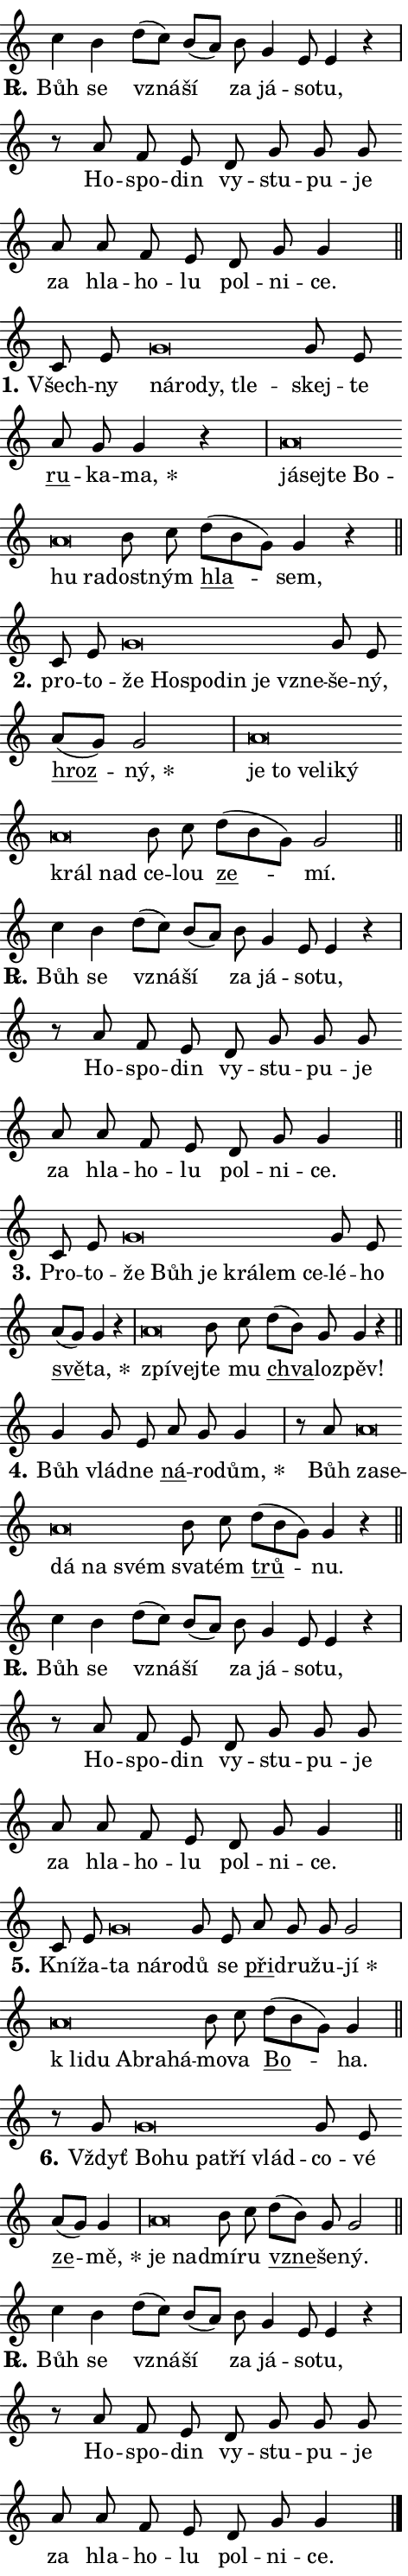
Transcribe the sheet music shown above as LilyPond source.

\version "2.24.0"
\header { tagline = "" }
\paper {
  indent = 0\cm
  top-margin = 0\cm
  right-margin = 0.13\cm % to fit lyric hyphens
  bottom-margin = 0\cm
  left-margin = 0\cm
  paper-width = 8\cm
  page-breaking = #ly:one-page-breaking
  system-system-spacing.basic-distance = #11
  score-system-spacing.basic-distance = #11
  ragged-last = ##f
}


%% Author: Thomas Morley
%% https://lists.gnu.org/archive/html/lilypond-user/2020-05/msg00002.html
#(define (line-position grob)
"Returns position of @var[grob} in current system:
   @code{'start}, if at first time-step
   @code{'end}, if at last time-step
   @code{'middle} otherwise
"
  (let* ((col (ly:item-get-column grob))
         (ln (ly:grob-object col 'left-neighbor))
         (rn (ly:grob-object col 'right-neighbor))
         (col-to-check-left (if (ly:grob? ln) ln col))
         (col-to-check-right (if (ly:grob? rn) rn col))
         (break-dir-left
           (and
             (ly:grob-property col-to-check-left 'non-musical #f)
             (ly:item-break-dir col-to-check-left)))
         (break-dir-right
           (and
             (ly:grob-property col-to-check-right 'non-musical #f)
             (ly:item-break-dir col-to-check-right))))
        (cond ((eqv? 1 break-dir-left) 'start)
              ((eqv? -1 break-dir-right) 'end)
              (else 'middle))))

#(define (tranparent-at-line-position vctor)
  (lambda (grob)
  "Relying on @code{line-position} select the relevant enry from @var{vctor}.
Used to determine transparency,"
    (case (line-position grob)
      ((end) (not (vector-ref vctor 0)))
      ((middle) (not (vector-ref vctor 1)))
      ((start) (not (vector-ref vctor 2))))))

noteHeadBreakVisibility =
#(define-music-function (break-visibility)(vector?)
"Makes @code{NoteHead}s transparent relying on @var{break-visibility}"
#{
  \override NoteHead.transparent =
    #(tranparent-at-line-position break-visibility)
#})

#(define delete-ledgers-for-transparent-note-heads
  (lambda (grob)
    "Reads whether a @code{NoteHead} is transparent.
If so this @code{NoteHead} is removed from @code{'note-heads} from
@var{grob}, which is supposed to be @code{LedgerLineSpanner}.
As a result ledgers are not printed for this @code{NoteHead}"
    (let* ((nhds-array (ly:grob-object grob 'note-heads))
           (nhds-list
             (if (ly:grob-array? nhds-array)
                 (ly:grob-array->list nhds-array)
                 '()))
           ;; Relies on the transparent-property being done before
           ;; Staff.LedgerLineSpanner.after-line-breaking is executed.
           ;; This is fragile ...
           (to-keep
             (remove
               (lambda (nhd)
                 (ly:grob-property nhd 'transparent #f))
               nhds-list)))
      ;; TODO find a better method to iterate over grob-arrays, similiar
      ;; to filter/remove etc for lists
      ;; For now rebuilt from scratch
      (set! (ly:grob-object grob 'note-heads)  '())
      (for-each
        (lambda (nhd)
          (ly:pointer-group-interface::add-grob grob 'note-heads nhd))
        to-keep))))

squashNotes = {
  \override NoteHead.X-extent = #'(-0.2 . 0.2)
  \override NoteHead.Y-extent = #'(-0.75 . 0)
  \override NoteHead.stencil =
    #(lambda (grob)
       (let ((pos (ly:grob-property grob 'staff-position)))
         (begin
           (if (< pos -7) (display "ERROR: Lower brevis then expected\n") (display ""))
           (if (<= pos -6) ly:text-interface::print ly:note-head::print))))
}
unSquashNotes = {
  \revert NoteHead.X-extent
  \revert NoteHead.Y-extent
  \revert NoteHead.stencil
}

hideNotes = \noteHeadBreakVisibility #begin-of-line-visible
unHideNotes = \noteHeadBreakVisibility #all-visible

% work-around for resetting accidentals
% https://lilypond.org/doc/v2.23/Documentation/notation/displaying-rhythms#unmetered-music
cadenzaMeasure = {
  \cadenzaOff
  \partial 1024 s1024
  \cadenzaOn
}

#(define-markup-command (accent layout props text) (markup?)
  "Underline accented syllable"
  (interpret-markup layout props
    #{\markup \override #'(offset . 4.3) \underline { #text }#}))

responsum = \markup \concat {
  "R" \hspace #-1.05 \path #0.1 #'((moveto 0 0.07) (lineto 0.9 0.8)) \hspace #0.05 "."
}

spaceSize = #0.6828661417322834 % exact space size for TeX Gyre Schola

\layout {
  \context {
    \Staff
    \remove "Time_signature_engraver"
    \override LedgerLineSpanner.after-line-breaking = #delete-ledgers-for-transparent-note-heads
  }
  \context {
    \Lyrics {
      \override LyricSpace.minimum-distance = \spaceSize
      \override LyricText.font-name = #"TeX Gyre Schola"
      \override LyricText.font-size = 1
      \override StanzaNumber.font-name = #"TeX Gyre Schola Bold"
      \override StanzaNumber.font-size = 1
    }
  }
  \context {
    \Score 
    \override NoteHead.text =
      #(lambda (grob) 
        (let ((pos (ly:grob-property grob 'staff-position)))
          #{\markup {
            \combine
              \halign #-0.55 \raise #(if (= pos -6) 0 0.5) \override #'(thickness . 2) \draw-line #'(3.2 . 0)
              \musicglyph "noteheads.sM1"
          }#}))
  }
}

% magnetic-lyrics.ily
%
%   written by
%     Jean Abou Samra <jean@abou-samra.fr>
%     Werner Lemberg <wl@gnu.org>
%
%   adapted by
%     Jiri Hon <jiri.hon@gmail.com>
%
% Version 2022-Apr-15

% https://www.mail-archive.com/lilypond-user@gnu.org/msg149350.html

#(define (Left_hyphen_pointer_engraver context)
   "Collect syllable-hyphen-syllable occurrences in lyrics and store
them in properties.  This engraver only looks to the left.  For
example, if the lyrics input is @code{foo -- bar}, it does the
following.

@itemize @bullet
@item
Set the @code{text} property of the @code{LyricHyphen} grob between
@q{foo} and @q{bar} to @code{foo}.

@item
Set the @code{left-hyphen} property of the @code{LyricText} grob with
text @q{foo} to the @code{LyricHyphen} grob between @q{foo} and
@q{bar}.
@end itemize

Use this auxiliary engraver in combination with the
@code{lyric-@/text::@/apply-@/magnetic-@/offset!} hook."
   (let ((hyphen #f)
         (text #f))
     (make-engraver
      (acknowledgers
       ((lyric-syllable-interface engraver grob source-engraver)
        (set! text grob)))
      (end-acknowledgers
       ((lyric-hyphen-interface engraver grob source-engraver)
        ;(when (not (grob::has-interface grob 'lyric-space-interface))
          (set! hyphen grob)));)
      ((stop-translation-timestep engraver)
       (when (and text hyphen)
         (ly:grob-set-object! text 'left-hyphen hyphen))
       (set! text #f)
       (set! hyphen #f)))))

#(define (lyric-text::apply-magnetic-offset! grob)
   "If the space between two syllables is less than the value in
property @code{LyricText@/.details@/.squash-threshold}, move the right
syllable to the left so that it gets concatenated with the left
syllable.

Use this function as a hook for
@code{LyricText@/.after-@/line-@/breaking} if the
@code{Left_@/hyphen_@/pointer_@/engraver} is active."
   (let ((hyphen (ly:grob-object grob 'left-hyphen #f)))
     (when hyphen
       (let ((left-text (ly:spanner-bound hyphen LEFT)))
         (when (grob::has-interface left-text 'lyric-syllable-interface)
           (let* ((common (ly:grob-common-refpoint grob left-text X))
                  (this-x-ext (ly:grob-extent grob common X))
                  (left-x-ext
                   (begin
                     ;; Trigger magnetism for left-text.
                     (ly:grob-property left-text 'after-line-breaking)
                     (ly:grob-extent left-text common X)))
                  ;; `delta` is the gap width between two syllables.
                  (delta (- (interval-start this-x-ext)
                            (interval-end left-x-ext)))
                  (details (ly:grob-property grob 'details))
                  (threshold (assoc-get 'squash-threshold details 0.2)))
             (when (< delta threshold)
               (let* (;; We have to manipulate the input text so that
                      ;; ligatures crossing syllable boundaries are not
                      ;; disabled.  For languages based on the Latin
                      ;; script this is essentially a beautification.
                      ;; However, for non-Western scripts it can be a
                      ;; necessity.
                      (lt (ly:grob-property left-text 'text))
                      (rt (ly:grob-property grob 'text))
                      (is-space (grob::has-interface hyphen 'lyric-space-interface))
                      (space (if is-space " " ""))
                      (extra-delta (if is-space spaceSize 0))
                      ;; Append new syllable.
                      (ltrt-space (if (and (string? lt) (string? rt))
                                (string-append lt space rt)
                                (make-concat-markup (list lt space rt))))
                      ;; Right-align `ltrt` to the right side.
                      (ltrt-space-markup (grob-interpret-markup
                               grob
                               (make-translate-markup
                                (cons (interval-length this-x-ext) 0)
                                (make-right-align-markup ltrt-space)))))
                 (begin
                   ;; Don't print `left-text`.
                   (ly:grob-set-property! left-text 'stencil #f)
                   ;; Set text and stencil (which holds all collected
                   ;; syllables so far) and shift it to the left.
                   (ly:grob-set-property! grob 'text ltrt-space)
                   (ly:grob-set-property! grob 'stencil ltrt-space-markup)
                   (ly:grob-translate-axis! grob (- (- delta extra-delta)) X))))))))))


#(define (lyric-hyphen::displace-bounds-first grob)
   ;; Make very sure this callback isn't triggered too early.
   (let ((left (ly:spanner-bound grob LEFT))
         (right (ly:spanner-bound grob RIGHT)))
     (ly:grob-property left 'after-line-breaking)
     (ly:grob-property right 'after-line-breaking)
     (ly:lyric-hyphen::print grob)))

squashThreshold = #0.4

\layout {
  \context {
    \Lyrics
    \consists #Left_hyphen_pointer_engraver
    \override LyricText.after-line-breaking =
      #lyric-text::apply-magnetic-offset!
    \override LyricHyphen.stencil = #lyric-hyphen::displace-bounds-first
    \override LyricText.details.squash-threshold = \squashThreshold
    \override LyricHyphen.minimum-distance = 0
    \override LyricHyphen.minimum-length = \squashThreshold
  }
}

squashText = \override LyricText.details.squash-threshold = 9999
unSquashText = \override LyricText.details.squash-threshold = \squashThreshold

leftText = \override LyricText.self-alignment-X = #LEFT
unLeftText = \revert LyricText.self-alignment-X

starOffset = #(lambda (grob) 
                (let ((x_offset (ly:self-alignment-interface::aligned-on-x-parent grob)))
                  (if (= x_offset 0) 0 (+ x_offset 1.2))))

star = #(define-music-function (syllable)(string?)
"Append star separator at the end of a syllable"
#{
  \once \override LyricText.X-offset = #starOffset
  \lyricmode { \markup {
    #syllable
    \override #'((font-name . "TeX Gyre Schola Bold")) \hspace #0.2 \lower #0.65 \larger "*"
  } }
#})

starAccent = #(define-music-function (syllable)(string?)
"Append star separator at the end of a syllable and make accent"
#{
  \once \override LyricText.X-offset = #starOffset
  \lyricmode { \markup {
    \accent #syllable
    \override #'((font-name . "TeX Gyre Schola Bold")) \hspace #0.2 \lower #0.65 \larger "*"
  } }
#})

breath = #(define-music-function (syllable)(string?)
"Append breathing indicator at the end of a syllable"
#{
  \lyricmode { \markup { #syllable "+" } }
#})

optionalBreath = #(define-music-function (syllable)(string?)
"Append optional breathing indicator at the end of a syllable"
#{
  \lyricmode { \markup { #syllable "(+)" } }
#})


\score {
    <<
        \new Voice = "melody" { \cadenzaOn \key c \major \relative { c''4 b d8[( c)] b[( a)] \bar "" b g4 e8 e4 r \cadenzaMeasure \bar "|" r8 a f e \bar "" d g g g \bar "" a a f e d g g4 \cadenzaMeasure \bar "||" \break } }
        \new Lyrics \lyricsto "melody" { \lyricmode { \set stanza = \responsum
Bůh se vzná -- ší za já -- so -- tu, Ho -- spo -- din vy -- stu -- pu -- je za hla -- ho -- lu pol -- ni -- ce. } }
    >>
    \layout {}
}

\score {
    <<
        \new Voice = "melody" { \cadenzaOn \key c \major \relative { c'8 e \bar "" \squashNotes g\breve*1/16 \hideNotes \breve*1/16 \bar "" \breve*1/16 \breve*1/16 \bar "" \unHideNotes \unSquashNotes g8 e \bar "" a g g4 r \cadenzaMeasure \bar "|" \squashNotes a\breve*1/16 \hideNotes \breve*1/16 \bar "" \breve*1/16 \bar "" \breve*1/16 \bar "" \breve*1/16 \breve*1/16 \bar "" \unHideNotes \unSquashNotes b8 c \bar "" d[( b g)] g4 r \cadenzaMeasure \bar "||" \break } }
        \new Lyrics \lyricsto "melody" { \lyricmode { \set stanza = "1."
Všech -- ny \leftText ná -- \squashText ro -- dy, tle -- \unLeftText \unSquashText skej -- te \markup \accent ru -- ka -- \star ma, \leftText já -- \squashText sej -- te Bo -- hu ra -- \unLeftText \unSquashText dost -- ným \markup \accent hla -- sem, } }
    >>
    \layout {}
}

\score {
    <<
        \new Voice = "melody" { \cadenzaOn \key c \major \relative { c'8 e \bar "" \squashNotes g\breve*1/16 \hideNotes \breve*1/16 \bar "" \breve*1/16 \bar "" \breve*1/16 \bar "" \breve*1/16 \breve*1/16 \bar "" \unHideNotes \unSquashNotes g8 e \bar "" a[( g)] g2 \cadenzaMeasure \bar "|" \squashNotes a\breve*1/16 \hideNotes \breve*1/16 \bar "" \breve*1/16 \bar "" \breve*1/16 \bar "" \breve*1/16 \bar "" \breve*1/16 \breve*1/16 \bar "" \unHideNotes \unSquashNotes b8 c \bar "" d[( b g)] g2 \cadenzaMeasure \bar "||" \break } }
        \new Lyrics \lyricsto "melody" { \lyricmode { \set stanza = "2."
pro -- to -- \leftText že \squashText Ho -- spo -- din je vzne -- \unLeftText \unSquashText še -- ný, \markup \accent hroz -- \star ný, \leftText je \squashText to ve -- li -- ký král nad \unLeftText \unSquashText ce -- lou \markup \accent ze -- mí. } }
    >>
    \layout {}
}

\score {
    <<
        \new Voice = "melody" { \cadenzaOn \key c \major \relative { c''4 b d8[( c)] b[( a)] \bar "" b g4 e8 e4 r \cadenzaMeasure \bar "|" r8 a f e \bar "" d g g g \bar "" a a f e d g g4 \cadenzaMeasure \bar "||" \break } }
        \new Lyrics \lyricsto "melody" { \lyricmode { \set stanza = \responsum
Bůh se vzná -- ší za já -- so -- tu, Ho -- spo -- din vy -- stu -- pu -- je za hla -- ho -- lu pol -- ni -- ce. } }
    >>
    \layout {}
}

\score {
    <<
        \new Voice = "melody" { \cadenzaOn \key c \major \relative { c'8 e \bar "" \squashNotes g\breve*1/16 \hideNotes \breve*1/16 \bar "" \breve*1/16 \bar "" \breve*1/16 \bar "" \breve*1/16 \breve*1/16 \bar "" \unHideNotes \unSquashNotes g8 e \bar "" a[( g)] g4 r \cadenzaMeasure \bar "|" \squashNotes a\breve*1/16 \hideNotes \breve*1/16 \bar "" \unHideNotes \unSquashNotes b8 c \bar "" d[( b)] g g4 r \cadenzaMeasure \bar "||" \break } }
        \new Lyrics \lyricsto "melody" { \lyricmode { \set stanza = "3."
Pro -- to -- \leftText že \squashText Bůh je krá -- lem ce -- \unLeftText \unSquashText lé -- ho \markup \accent svě -- \star ta, \leftText zpí -- \squashText vej -- \unLeftText \unSquashText te mu \markup \accent chva -- lo -- zpěv! } }
    >>
    \layout {}
}

\score {
    <<
        \new Voice = "melody" { \cadenzaOn \key c \major \relative { g'4 g8 e \bar "" a g g4 \cadenzaMeasure \bar "|" r8 a8 \squashNotes a\breve*1/16 \hideNotes \breve*1/16 \bar "" \breve*1/16 \bar "" \breve*1/16 \breve*1/16 \bar "" \unHideNotes \unSquashNotes b8 c \bar "" d[( b g)] g4 r \cadenzaMeasure \bar "||" \break } }
        \new Lyrics \lyricsto "melody" { \lyricmode { \set stanza = "4."
Bůh vlád -- ne \markup \accent ná -- ro -- \star dům, Bůh \leftText za -- \squashText se -- dá na svém \unLeftText \unSquashText sva -- tém \markup \accent trů -- nu. } }
    >>
    \layout {}
}

\score {
    <<
        \new Voice = "melody" { \cadenzaOn \key c \major \relative { c''4 b d8[( c)] b[( a)] \bar "" b g4 e8 e4 r \cadenzaMeasure \bar "|" r8 a f e \bar "" d g g g \bar "" a a f e d g g4 \cadenzaMeasure \bar "||" \break } }
        \new Lyrics \lyricsto "melody" { \lyricmode { \set stanza = \responsum
Bůh se vzná -- ší za já -- so -- tu, Ho -- spo -- din vy -- stu -- pu -- je za hla -- ho -- lu pol -- ni -- ce. } }
    >>
    \layout {}
}

\score {
    <<
        \new Voice = "melody" { \cadenzaOn \key c \major \relative { c'8 e \bar "" \squashNotes g\breve*1/16 \hideNotes \breve*1/16 \breve*1/16 \bar "" \unHideNotes \unSquashNotes g8 e \bar "" a g g g2 \cadenzaMeasure \bar "|" \squashNotes a\breve*1/16 \hideNotes \breve*1/16 \bar "" \breve*1/16 \bar "" \breve*1/16 \breve*1/16 \bar "" \unHideNotes \unSquashNotes b8 c \bar "" d[( b g)] g4 \cadenzaMeasure \bar "||" \break } }
        \new Lyrics \lyricsto "melody" { \lyricmode { \set stanza = "5."
Kní -- ža -- \leftText ta \squashText ná -- ro -- \unLeftText \unSquashText dů se \markup \accent při -- dru -- žu -- \star jí \leftText "k li" -- \squashText du Ab -- ra -- há -- \unLeftText \unSquashText mo -- va \markup \accent Bo -- ha. } }
    >>
    \layout {}
}

\score {
    <<
        \new Voice = "melody" { \cadenzaOn \key c \major \relative { r8 g'8 \squashNotes g\breve*1/16 \hideNotes \breve*1/16 \bar "" \breve*1/16 \bar "" \breve*1/16 \breve*1/16 \bar "" \unHideNotes \unSquashNotes g8 e \bar "" a[( g)] g4 \cadenzaMeasure \bar "|" \squashNotes a\breve*1/16 \hideNotes \breve*1/16 \bar "" \unHideNotes \unSquashNotes b8 c \bar "" d[( b)] g g2 \cadenzaMeasure \bar "||" \break } }
        \new Lyrics \lyricsto "melody" { \lyricmode { \set stanza = "6."
Vždyť \leftText Bo -- \squashText hu pa -- tří vlád -- \unLeftText \unSquashText co -- vé \markup \accent ze -- \star mě, \leftText je \squashText nad -- \unLeftText \unSquashText mí -- ru \markup \accent vzne -- še -- ný. } }
    >>
    \layout {}
}

\score {
    <<
        \new Voice = "melody" { \cadenzaOn \key c \major \relative { c''4 b d8[( c)] b[( a)] \bar "" b g4 e8 e4 r \cadenzaMeasure \bar "|" r8 a f e \bar "" d g g g \bar "" a a f e d g g4 \cadenzaMeasure \bar "||" \break } \bar "|." }
        \new Lyrics \lyricsto "melody" { \lyricmode { \set stanza = \responsum
Bůh se vzná -- ší za já -- so -- tu, Ho -- spo -- din vy -- stu -- pu -- je za hla -- ho -- lu pol -- ni -- ce. } }
    >>
    \layout {}
}
